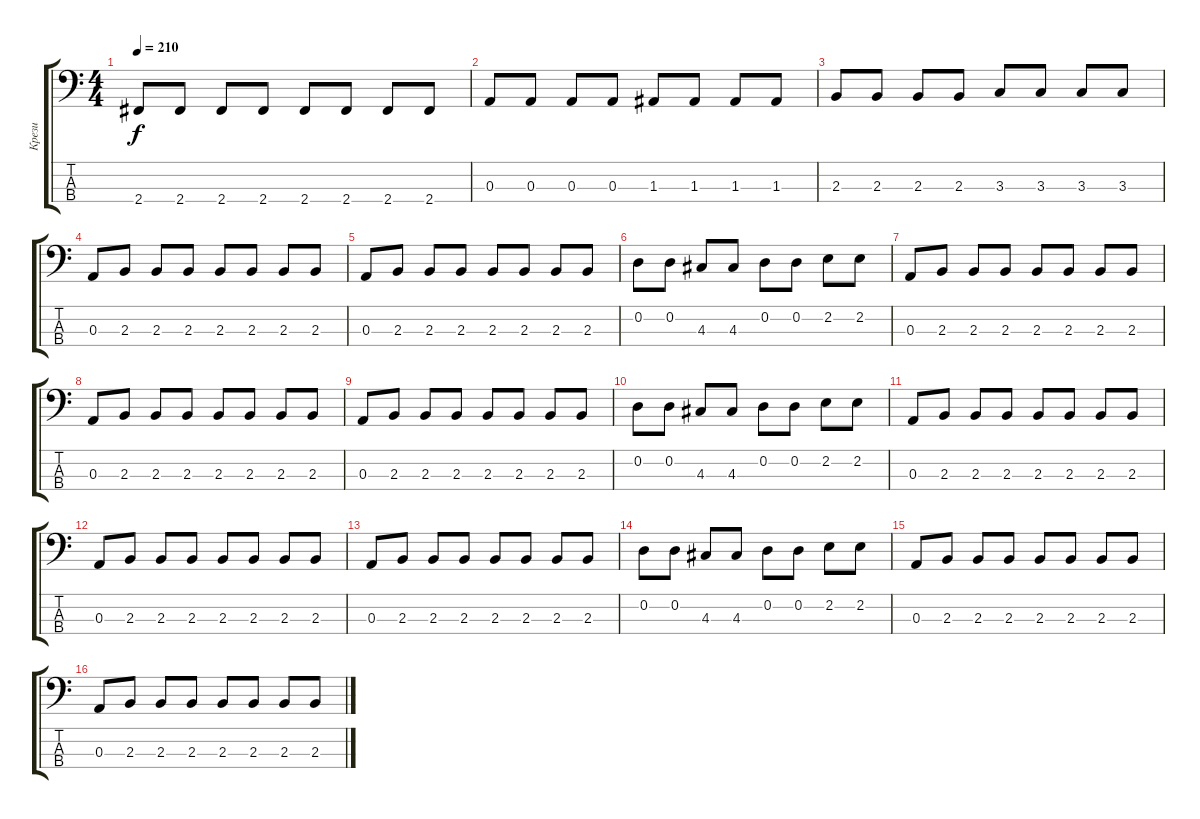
\track ("Крези" "Крези") {instrument electricbassfinger}
\staff {score tabs}
\tuning (G2 D2 A1 E1) {hide}
\ts (4 4)
\tempo 210
\clef f4
\ks c
2.4.8{dy f} 2.4.8 2.4.8 2.4.8 2.4.8 2.4.8 2.4.8 2.4.8 |
0.3.8 0.3.8 0.3.8 0.3.8 1.3.8 1.3.8 1.3.8 1.3.8 |
2.3.8 2.3.8 2.3.8 2.3.8 3.3.8 3.3.8 3.3.8 3.3.8 |
0.3.8 2.3.8 2.3.8 2.3.8 2.3.8 2.3.8 2.3.8 2.3.8 |
0.3.8 2.3.8 2.3.8 2.3.8 2.3.8 2.3.8 2.3.8 2.3.8 |
0.2.8 0.2.8 4.3.8 4.3.8 0.2.8 0.2.8 2.2.8 2.2.8 |
0.3.8 2.3.8 2.3.8 2.3.8 2.3.8 2.3.8 2.3.8 2.3.8 |
0.3.8 2.3.8 2.3.8 2.3.8 2.3.8 2.3.8 2.3.8 2.3.8 |
0.3.8 2.3.8 2.3.8 2.3.8 2.3.8 2.3.8 2.3.8 2.3.8 |
0.2.8 0.2.8 4.3.8 4.3.8 0.2.8 0.2.8 2.2.8 2.2.8 |
0.3.8 2.3.8 2.3.8 2.3.8 2.3.8 2.3.8 2.3.8 2.3.8 |
0.3.8 2.3.8 2.3.8 2.3.8 2.3.8 2.3.8 2.3.8 2.3.8 |
0.3.8 2.3.8 2.3.8 2.3.8 2.3.8 2.3.8 2.3.8 2.3.8 |
0.2.8 0.2.8 4.3.8 4.3.8 0.2.8 0.2.8 2.2.8 2.2.8 |
0.3.8 2.3.8 2.3.8 2.3.8 2.3.8 2.3.8 2.3.8 2.3.8 |
0.3.8 2.3.8 2.3.8 2.3.8 2.3.8 2.3.8 2.3.8 2.3.8
